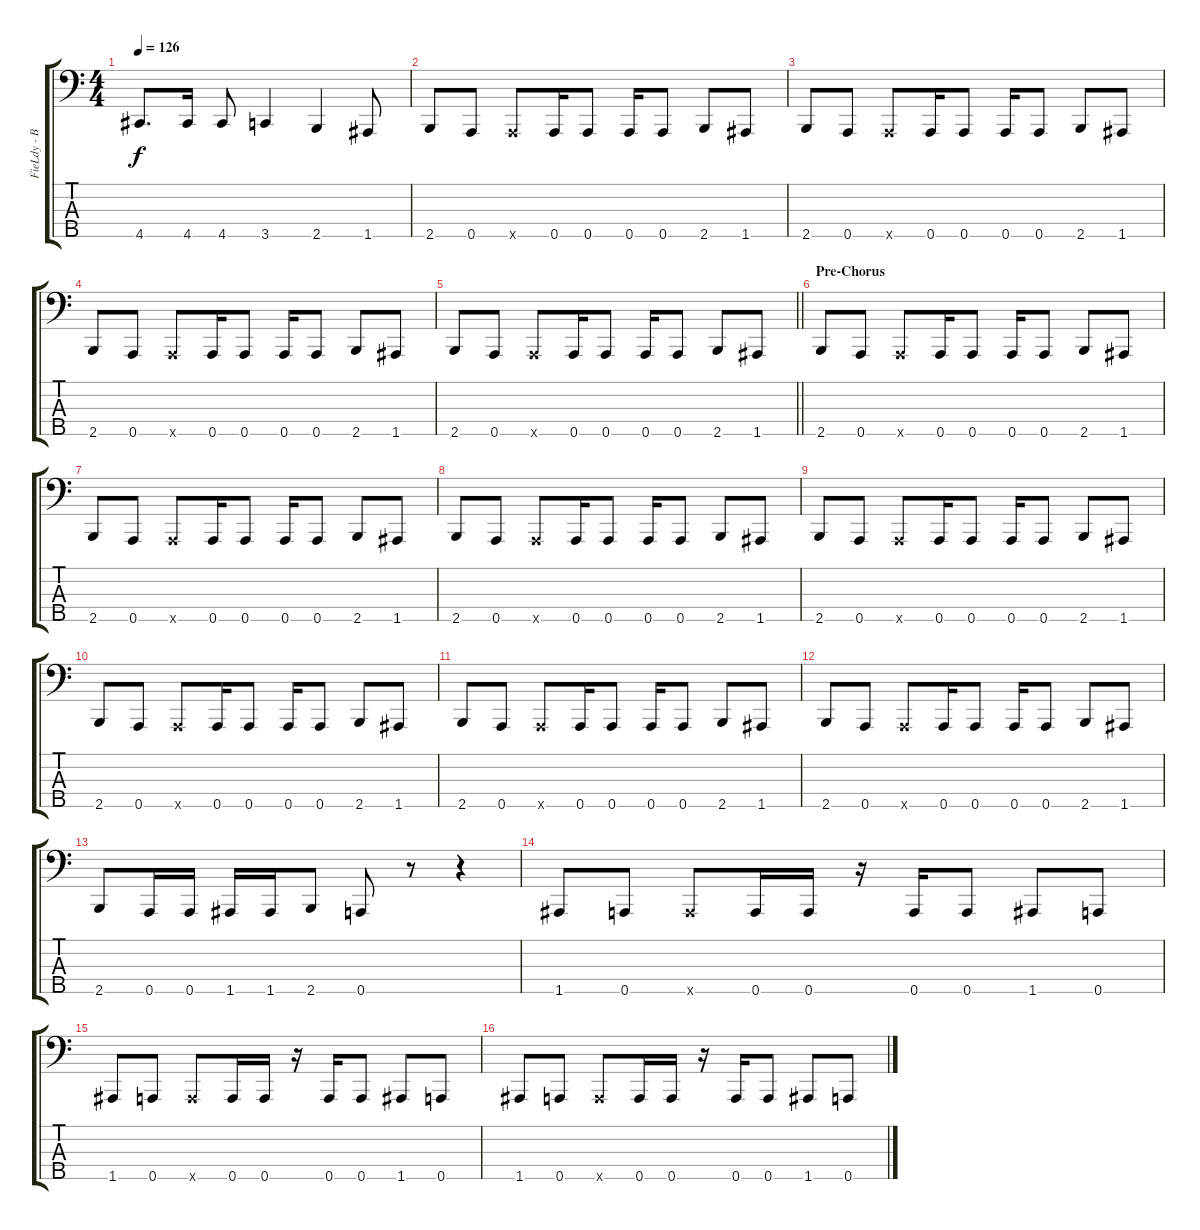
\track ("FieLdy - Bass" "FieLdy - B") {instrument slapbass1}
\staff {score tabs}
\tuning (F2 C2 G1 D1 A0) {hide}
\ts (4 4)
\tempo 126
\clef f4
\ks c
4.5.8{d dy f} 4.5.16 4.5.8 3.5.4 2.5.4 1.5.8 |
2.5.8 0.5.8 0.5{x}.8 0.5.16 0.5.8 0.5.16 0.5.8 2.5.8 1.5.8 |
2.5.8 0.5.8 0.5{x}.8 0.5.16 0.5.8 0.5.16 0.5.8 2.5.8 1.5.8 |
2.5.8 0.5.8 0.5{x}.8 0.5.16 0.5.8 0.5.16 0.5.8 2.5.8 1.5.8 |
\barLineRight lightlight
2.5.8 0.5.8 0.5{x}.8 0.5.16 0.5.8 0.5.16 0.5.8 2.5.8 1.5.8 |
\section ("" "Pre-Chorus")
2.5.8 0.5.8 0.5{x}.8 0.5.16 0.5.8 0.5.16 0.5.8 2.5.8 1.5.8 |
2.5.8 0.5.8 0.5{x}.8 0.5.16 0.5.8 0.5.16 0.5.8 2.5.8 1.5.8 |
2.5.8 0.5.8 0.5{x}.8 0.5.16 0.5.8 0.5.16 0.5.8 2.5.8 1.5.8 |
2.5.8 0.5.8 0.5{x}.8 0.5.16 0.5.8 0.5.16 0.5.8 2.5.8 1.5.8 |
2.5.8 0.5.8 0.5{x}.8 0.5.16 0.5.8 0.5.16 0.5.8 2.5.8 1.5.8 |
2.5.8 0.5.8 0.5{x}.8 0.5.16 0.5.8 0.5.16 0.5.8 2.5.8 1.5.8 |
2.5.8 0.5.8 0.5{x}.8 0.5.16 0.5.8 0.5.16 0.5.8 2.5.8 1.5.8 |
2.5.8 0.5.16 0.5.16 1.5.16 1.5.16 2.5.8 0.5.8 r.8 r.4 |
1.5.8 0.5.8 0.5{x}.8 0.5.16 0.5.16 r.16 0.5.16 0.5.8 1.5.8 0.5.8 |
1.5.8 0.5.8 0.5{x}.8 0.5.16 0.5.16 r.16 0.5.16 0.5.8 1.5.8 0.5.8 |
1.5.8 0.5.8 0.5{x}.8 0.5.16 0.5.16 r.16 0.5.16 0.5.8 1.5.8 0.5.8
